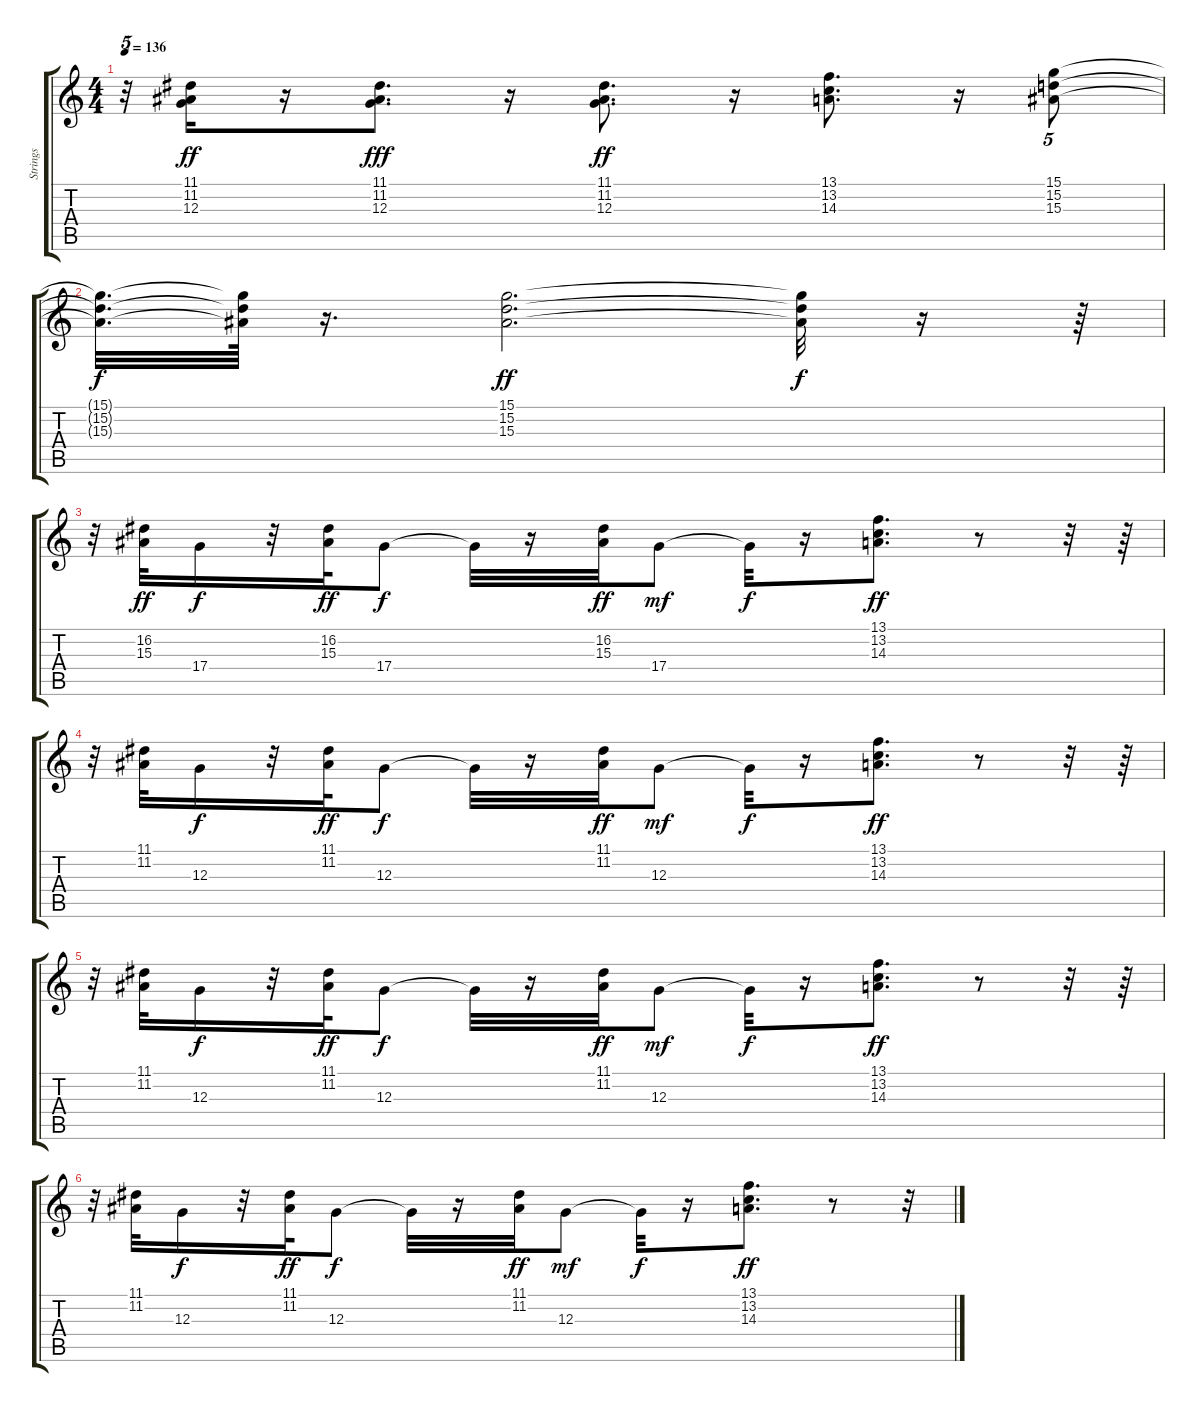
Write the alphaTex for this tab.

\track ("Strings" "Strings") {instrument stringensemble1}
\staff {score tabs}
\tuning (E4 B3 G3 D3 A2 E2) {hide}
\ts (4 4)
\tempo 136
\clef g2
\ks c
r.32{tu (5 4) dy f} (11.1 11.2 12.3).16{dy ff} r.16 (11.1 11.2 12.3).8{d dy fff} r.16 (11.1 11.2 12.3).8{d dy ff} r.16 (13.1 13.2 14.3).8{d} r.16 (15.1 15.2 15.3).8{tu (5 4)} |
(15.1{t} 15.2{t} 15.3{t}).32{d dy f} (15.1{t} 15.2{t} 15.3{t}).64 r.16{d} (15.1 15.2 15.3).2{d dy ff} (15.1{t} 15.2{t} 15.3{t}).32{dy f} r.16 r.64 |
r.32{tu (5 4)} (16.2 15.3).32{dy ff} 17.4.16{dy f} r.32 (16.2 15.3).32{dy ff} 17.4.8{dy f} 17.4{t}.32 r.16 (16.2 15.3).32{dy ff} 17.4.8{dy mf} 17.4{t}.32{dy f} r.16 (13.1 13.2 14.3).8{d dy ff} r.8 r.32 r.64 |
r.32{tu (5 4)} (11.1 11.2).32 12.3.16{dy f} r.32 (11.1 11.2).32{dy ff} 12.3.8{dy f} 12.3{t}.32 r.16 (11.1 11.2).32{dy ff} 12.3.8{dy mf} 12.3{t}.32{dy f} r.16 (13.1 13.2 14.3).8{d dy ff} r.8 r.32 r.64 |
r.32{tu (5 4)} (11.1 11.2).32 12.3.16{dy f} r.32 (11.1 11.2).32{dy ff} 12.3.8{dy f} 12.3{t}.32 r.16 (11.1 11.2).32{dy ff} 12.3.8{dy mf} 12.3{t}.32{dy f} r.16 (13.1 13.2 14.3).8{d dy ff} r.8 r.32 r.64 |
r.32{tu (5 4)} (11.1 11.2).32 12.3.16{dy f} r.32 (11.1 11.2).32{dy ff} 12.3.8{dy f} 12.3{t}.32 r.16 (11.1 11.2).32{dy ff} 12.3.8{dy mf} 12.3{t}.32{dy f} r.16 (13.1 13.2 14.3).8{d dy ff} r.8 r.32
